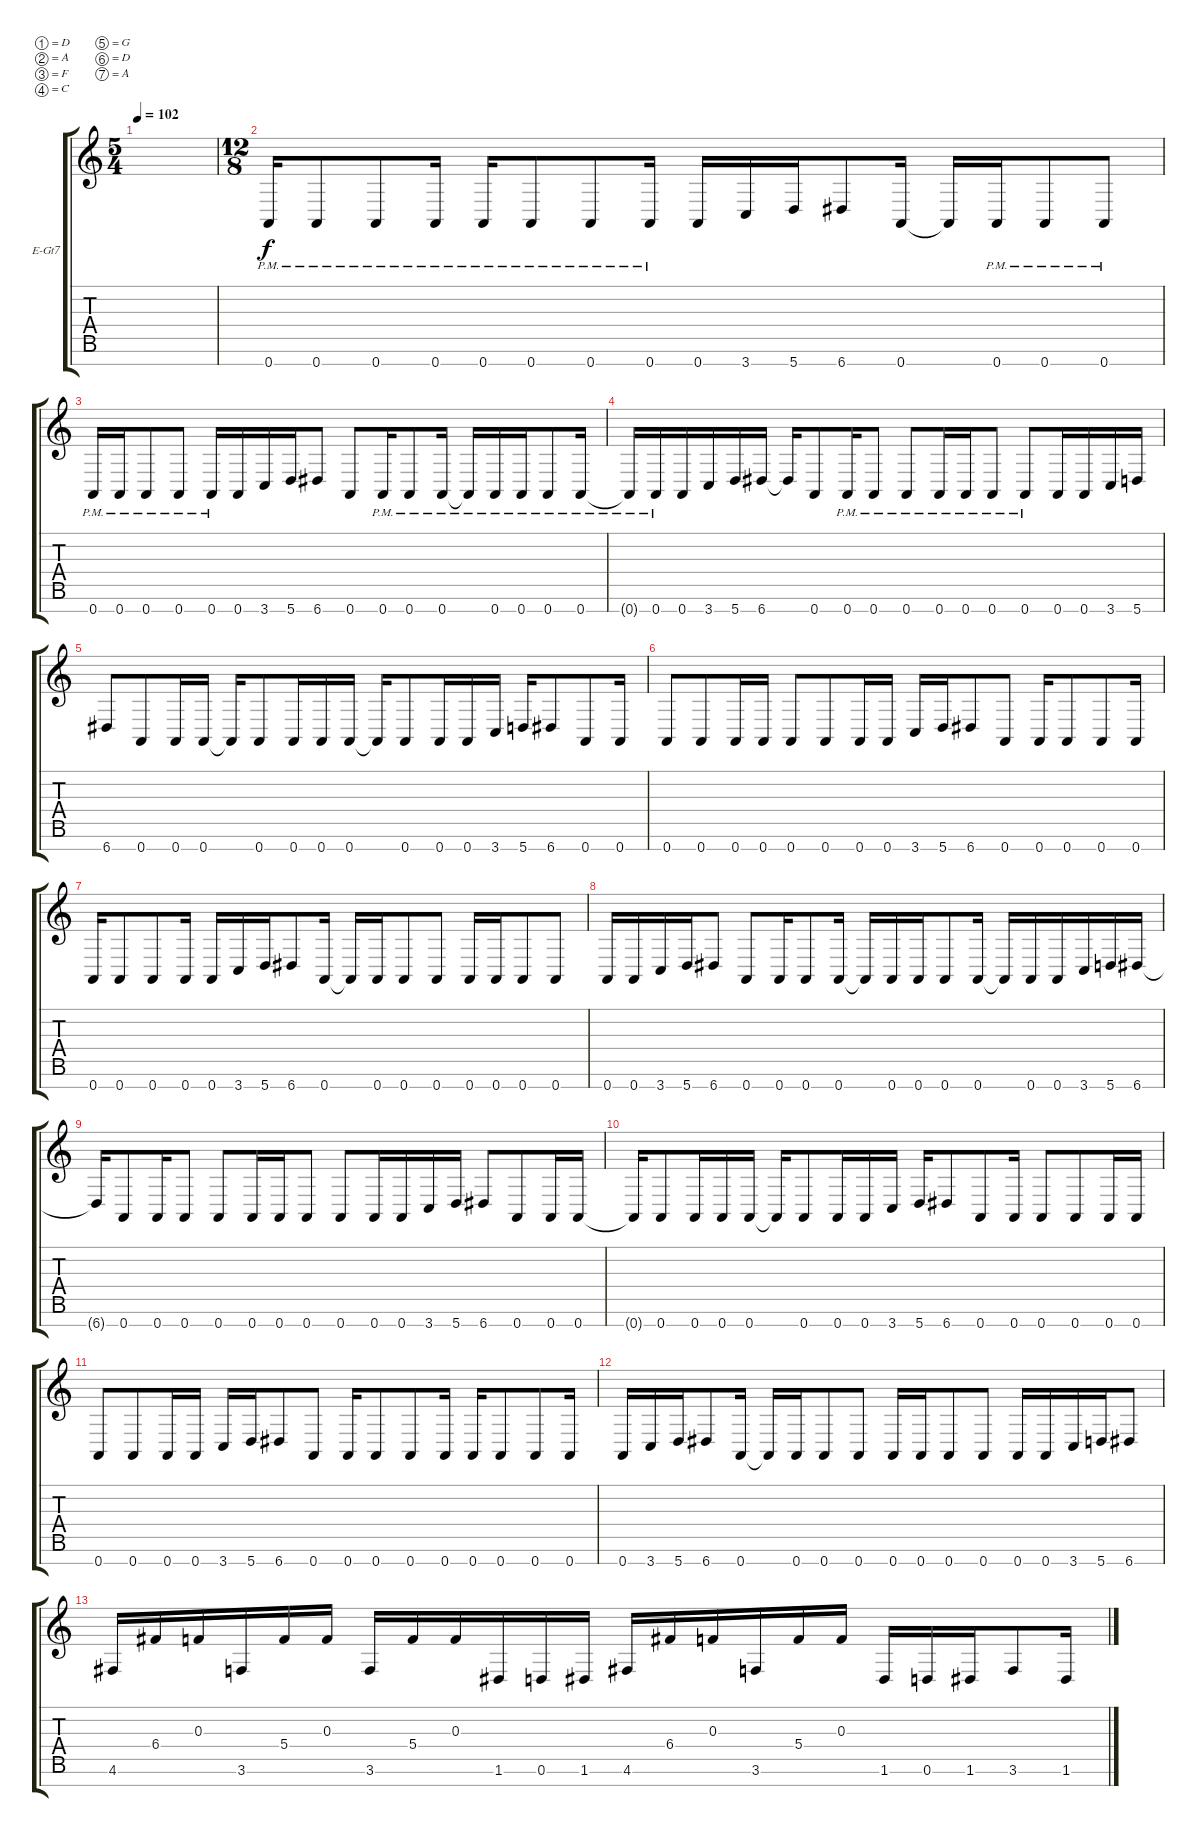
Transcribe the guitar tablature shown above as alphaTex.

\defaultSystemsLayout 4
\bracketExtendMode groupsimilarinstruments
\firstSystemTrackNameOrientation horizontal
\otherSystemsTrackNameOrientation horizontal
\track ("Danny or some nerd" "E-Gt7") {instrument distortionguitar}
\staff {score tabs}
\tuning (D4 A3 F3 C3 G2 D2 A1)
\ts (5 4)
\tempo 102
\clef g2
\ks c
|
\ts (12 8)
0.7{pm}.16 0.7{pm}.8 0.7{pm}.8 0.7{pm}.16 0.7{pm}.16 0.7{pm}.8 0.7{pm}.8 0.7{pm}.16 0.7.16 3.7.16 5.7.16 6.7.8 0.7.16 0.7{t}.16 0.7{pm}.16 0.7{pm}.8 0.7{pm}.8 |
0.7{pm}.16 0.7{pm}.16 0.7{pm}.8 0.7{pm}.8 0.7{pm}.16 0.7.16 3.7.16 5.7.16 6.7.8 0.7.8 0.7{pm}.16 0.7{pm}.8 0.7{pm}.16 0.7{pm t}.16 0.7{pm}.16 0.7{pm}.16 0.7{pm}.8 0.7{pm}.16 |
0.7{pm t}.16 0.7{pm}.16 0.7.16 3.7.16 5.7.16 6.7.16 6.7{t}.16 0.7.8 0.7{pm}.16 0.7{pm}.8 0.7{pm}.8 0.7{pm}.16 0.7{pm}.16 0.7{pm}.8 0.7{pm}.8 0.7.16 0.7.16 3.7.16 5.7.16 |
6.7.8 0.7.8 0.7.16 0.7.16 0.7{t}.16 0.7.8 0.7.16 0.7.16 0.7.16 0.7{t}.16 0.7.8 0.7.16 0.7.16 3.7.16 5.7.16 6.7.8 0.7.8 0.7.16 |
0.7.8 0.7.8 0.7.16 0.7.16 0.7.8 0.7.8 0.7.16 0.7.16 3.7.16 5.7.16 6.7.8 0.7.8 0.7.16 0.7.8 0.7.8 0.7.16 |
0.7.16 0.7.8 0.7.8 0.7.16 0.7.16 3.7.16 5.7.16 6.7.8 0.7.16 0.7{t}.16 0.7.16 0.7.8 0.7.8 0.7.16 0.7.16 0.7.8 0.7.8 |
0.7.16 0.7.16 3.7.16 5.7.16 6.7.8 0.7.8 0.7.16 0.7.8 0.7.16 0.7{t}.16 0.7.16 0.7.16 0.7.8 0.7.16 0.7{t}.16 0.7.16 0.7.16 3.7.16 5.7.16 6.7.16 |
6.7{t}.16 0.7.8 0.7.16 0.7.8 0.7.8 0.7.16 0.7.16 0.7.8 0.7.8 0.7.16 0.7.16 3.7.16 5.7.16 6.7.8 0.7.8 0.7.16 0.7.16 |
0.7{t}.16 0.7.8 0.7.16 0.7.16 0.7.16 0.7{t}.16 0.7.8 0.7.16 0.7.16 3.7.16 5.7.16 6.7.8 0.7.8 0.7.16 0.7.8 0.7.8 0.7.16 0.7.16 |
0.7.8 0.7.8 0.7.16 0.7.16 3.7.16 5.7.16 6.7.8 0.7.8 0.7.16 0.7.8 0.7.8 0.7.16 0.7.16 0.7.8 0.7.8 0.7.16 |
0.7.16 3.7.16 5.7.16 6.7.8 0.7.16 0.7{t}.16 0.7.16 0.7.8 0.7.8 0.7.16 0.7.16 0.7.8 0.7.8 0.7.16 0.7.16 3.7.16 5.7.16 6.7.8 |
4.6.16 6.4.16 0.3.16 3.6.16 5.4.16 0.3.16 3.6.16 5.4.16 0.3.16 1.6.16 0.6.16 1.6.16 4.6.16 6.4.16 0.3.16 3.6.16 5.4.16 0.3.16 1.6.16 0.6.16 1.6.16 3.6.8 1.6.16
